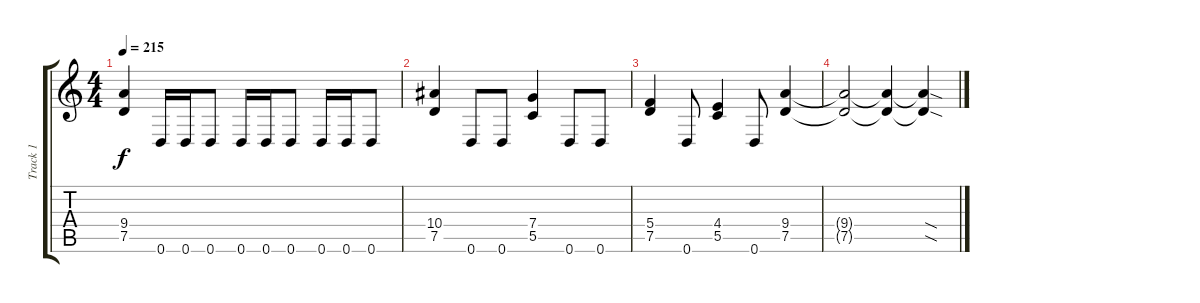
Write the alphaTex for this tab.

\track ("Track 1" "Track 1") {instrument distortionguitar}
\staff {score tabs}
\tuning (D4 A3 F3 C3 G2 D2) {hide}
\ts (4 4)
\tempo 215
\clef g2
\ks c
(9.4 7.5).4{dy f} 0.6.16 0.6.16 0.6.8 0.6.16 0.6.16 0.6.8 0.6.16 0.6.16 0.6.8 |
(10.4 7.5).4 0.6.8 0.6.8 (7.4 5.5).4 0.6.8 0.6.8 |
(5.4 7.5).4 0.6.8 (4.4 5.5).4 0.6.8 (9.4 7.5).4 |
(9.4{t} 7.5{t}).2 (9.4{t} 7.5{t}).4 (9.4{sod t} 7.5{sod t}).4
